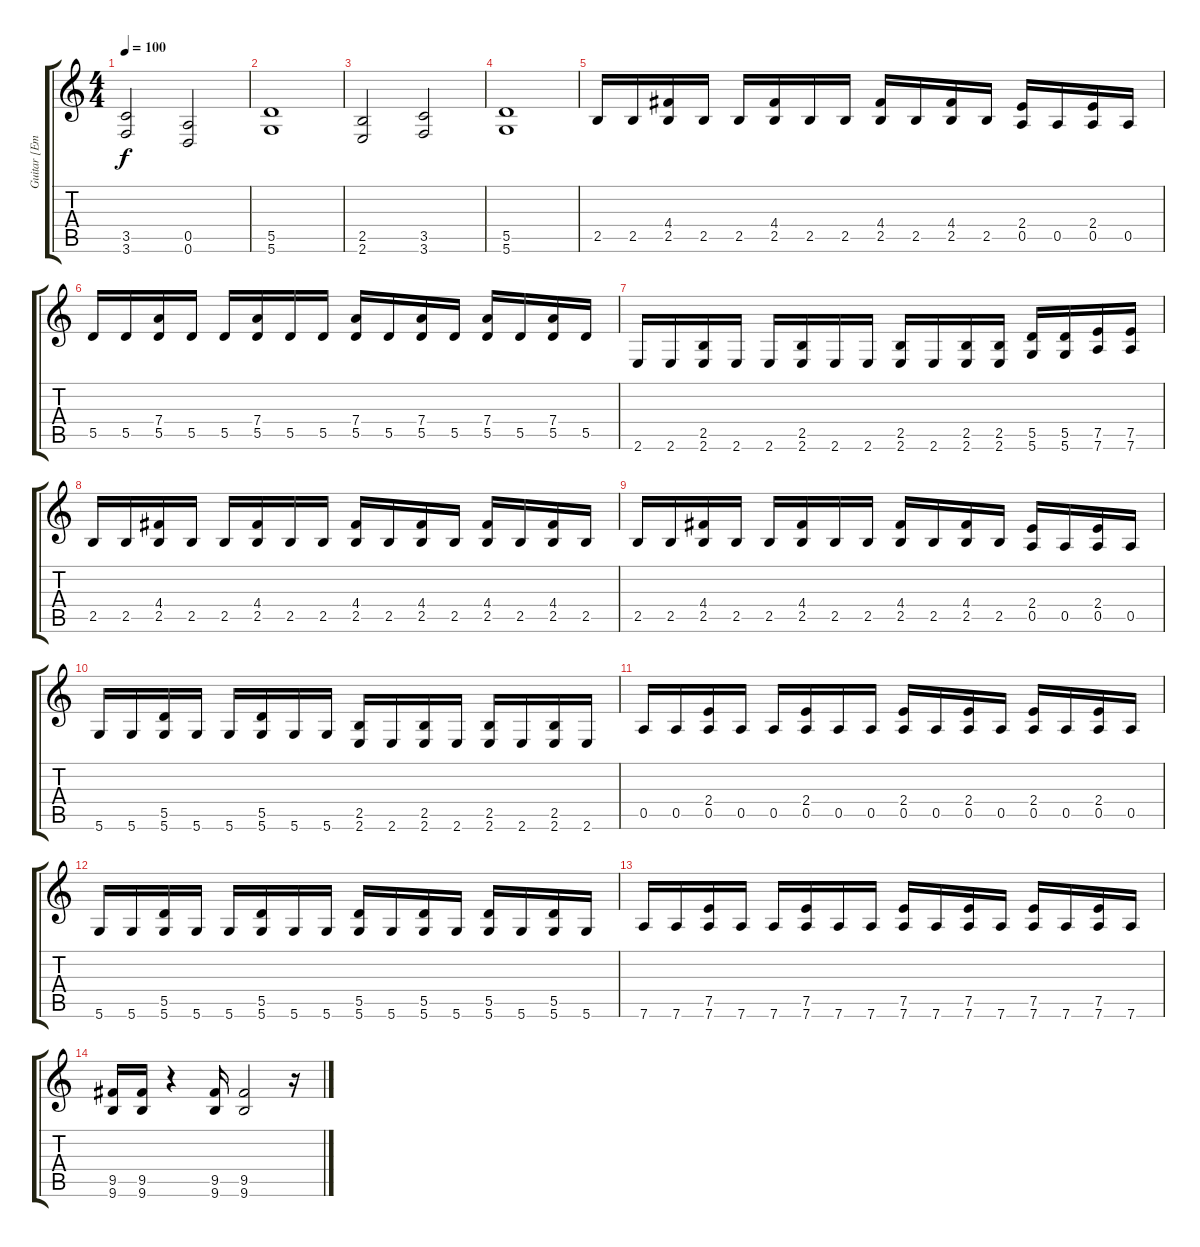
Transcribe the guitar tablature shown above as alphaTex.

\track ("Guitar [Emppu]" "Guitar [Em") {instrument distortionguitar}
\staff {score tabs}
\tuning (E4 B3 G3 D3 A2 D2) {hide}
\ts (4 4)
\tempo 100
\clef g2
\ks c
(3.5 3.6).2{dy f} (0.5 0.6).2 |
(5.5 5.6).1 |
(2.5 2.6).2 (3.5 3.6).2 |
(5.5 5.6).1 |
2.5.16 2.5.16 (4.4 2.5).16 2.5.16 2.5.16 (4.4 2.5).16 2.5.16 2.5.16 (4.4 2.5).16 2.5.16 (4.4 2.5).16 2.5.16 (2.4 0.5).16 0.5.16 (2.4 0.5).16 0.5.16 |
5.5.16 5.5.16 (7.4 5.5).16 5.5.16 5.5.16 (7.4 5.5).16 5.5.16 5.5.16 (7.4 5.5).16 5.5.16 (7.4 5.5).16 5.5.16 (7.4 5.5).16 5.5.16 (7.4 5.5).16 5.5.16 |
2.6.16 2.6.16 (2.5 2.6).16 2.6.16 2.6.16 (2.5 2.6).16 2.6.16 2.6.16 (2.5 2.6).16 2.6.16 (2.5 2.6).16 (2.5 2.6).16 (5.5 5.6).16 (5.5 5.6).16 (7.5 7.6).16 (7.5 7.6).16 |
2.5.16 2.5.16 (4.4 2.5).16 2.5.16 2.5.16 (4.4 2.5).16 2.5.16 2.5.16 (4.4 2.5).16 2.5.16 (4.4 2.5).16 2.5.16 (4.4 2.5).16 2.5.16 (4.4 2.5).16 2.5.16 |
2.5.16 2.5.16 (4.4 2.5).16 2.5.16 2.5.16 (4.4 2.5).16 2.5.16 2.5.16 (4.4 2.5).16 2.5.16 (4.4 2.5).16 2.5.16 (2.4 0.5).16 0.5.16 (2.4 0.5).16 0.5.16 |
5.6.16 5.6.16 (5.5 5.6).16 5.6.16 5.6.16 (5.5 5.6).16 5.6.16 5.6.16 (2.5 2.6).16 2.6.16 (2.5 2.6).16 2.6.16 (2.5 2.6).16 2.6.16 (2.5 2.6).16 2.6.16 |
0.5.16 0.5.16 (2.4 0.5).16 0.5.16 0.5.16 (2.4 0.5).16 0.5.16 0.5.16 (2.4 0.5).16 0.5.16 (2.4 0.5).16 0.5.16 (2.4 0.5).16 0.5.16 (2.4 0.5).16 0.5.16 |
5.6.16 5.6.16 (5.5 5.6).16 5.6.16 5.6.16 (5.5 5.6).16 5.6.16 5.6.16 (5.5 5.6).16 5.6.16 (5.5 5.6).16 5.6.16 (5.5 5.6).16 5.6.16 (5.5 5.6).16 5.6.16 |
7.6.16 7.6.16 (7.5 7.6).16 7.6.16 7.6.16 (7.5 7.6).16 7.6.16 7.6.16 (7.5 7.6).16 7.6.16 (7.5 7.6).16 7.6.16 (7.5 7.6).16 7.6.16 (7.5 7.6).16 7.6.16 |
(9.5 9.6).16 (9.5 9.6).16 r.4 (9.5 9.6).16 (9.5 9.6).2 r.16
